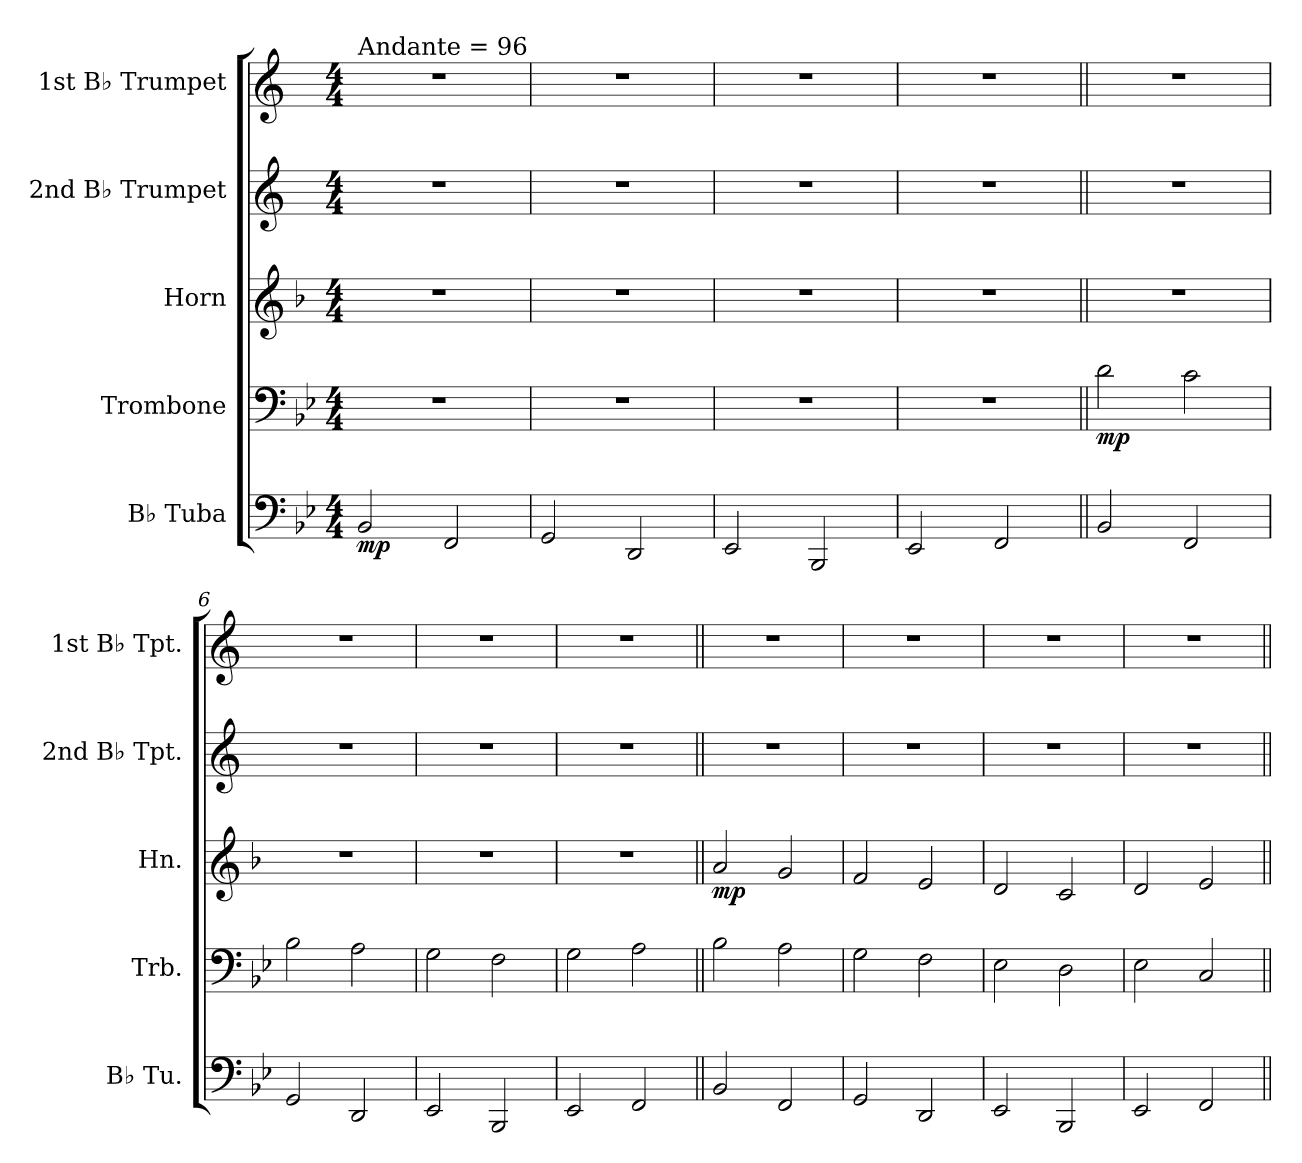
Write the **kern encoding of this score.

**kern	**dynam	**kern	**dynam	**kern	**dynam	**kern	**kern
*part5	*part5	*part4	*part4	*part3	*part3	*part2	*part1
*staff5	*staff5	*staff4	*staff4	*staff3	*staff3	*staff2	*staff1
*I"B♭ Tuba	*	*I"Trombone	*	*I"Horn	*	*I"2nd B♭ Trumpet	*I"1st B♭ Trumpet
*I'B♭ Tu.	*	*I'Trb.	*	*I'Hn.	*	*I'2nd B♭ Tpt.	*I'1st B♭ Tpt.
*clefF4	*	*clefF4	*	*clefG2	*	*clefG2	*clefG2
*	*	*	*	*ITrd4c7	*	*ITrd1c2	*ITrd1c2
*k[b-e-]	*	*k[b-e-]	*	*k[b-e-]	*	*k[b-e-]	*k[b-e-]
*B-:	*	*B-:	*	*B-:	*	*B-:	*B-:
*M4/4	*	*M4/4	*	*M4/4	*	*M4/4	*M4/4
=1	=1	=1	=1	=1	=1	=1	=1
!	!	!	!	!	!	!	!LO:TX:a:t=Andante   = 96
!	!LO:DY:b	!	!	!	!	!	!
2BB-/	mp	1r	.	1r	.	1r	1r
2FF/	.	.	.	.	.	.	.
=2	=2	=2	=2	=2	=2	=2	=2
2GG/	.	1r	.	1r	.	1r	1r
2DD/	.	.	.	.	.	.	.
=3	=3	=3	=3	=3	=3	=3	=3
2EE-/	.	1r	.	1r	.	1r	1r
2BBB-/	.	.	.	.	.	.	.
=4	=4	=4	=4	=4	=4	=4	=4
2EE-/	.	1r	.	1r	.	1r	1r
2FF/	.	.	.	.	.	.	.
=5||	=5||	=5||	=5||	=5||	=5||	=5||	=5||
!	!	!	!LO:DY:b	!	!	!	!
2BB-/	.	2d\	mp	1r	.	1r	1r
2FF/	.	2c\	.	.	.	.	.
=6	=6	=6	=6	=6	=6	=6	=6
2GG/	.	2B-\	.	1r	.	1r	1r
2DD/	.	2A\	.	.	.	.	.
=7	=7	=7	=7	=7	=7	=7	=7
2EE-/	.	2G\	.	1r	.	1r	1r
2BBB-/	.	2F\	.	.	.	.	.
=8	=8	=8	=8	=8	=8	=8	=8
2EE-/	.	2G\	.	1r	.	1r	1r
2FF/	.	2A\	.	.	.	.	.
=9||	=9||	=9||	=9||	=9||	=9||	=9||	=9||
!	!	!	!	!	!LO:DY:b	!	!
2BB-/	.	2B-\	.	2d/	mp	1r	1r
2FF/	.	2A\	.	2c/	.	.	.
=10	=10	=10	=10	=10	=10	=10	=10
2GG/	.	2G\	.	2B-/	.	1r	1r
2DD/	.	2F\	.	2A/	.	.	.
=11	=11	=11	=11	=11	=11	=11	=11
2EE-/	.	2E-\	.	2G/	.	1r	1r
2BBB-/	.	2D\	.	2F/	.	.	.
=12	=12	=12	=12	=12	=12	=12	=12
2EE-/	.	2E-\	.	2G/	.	1r	1r
2FF/	.	2C/	.	2A/	.	.	.
=||	=||	=||	=||	=||	=||	=||	=||
*-	*-	*-	*-	*-	*-	*-	*-
